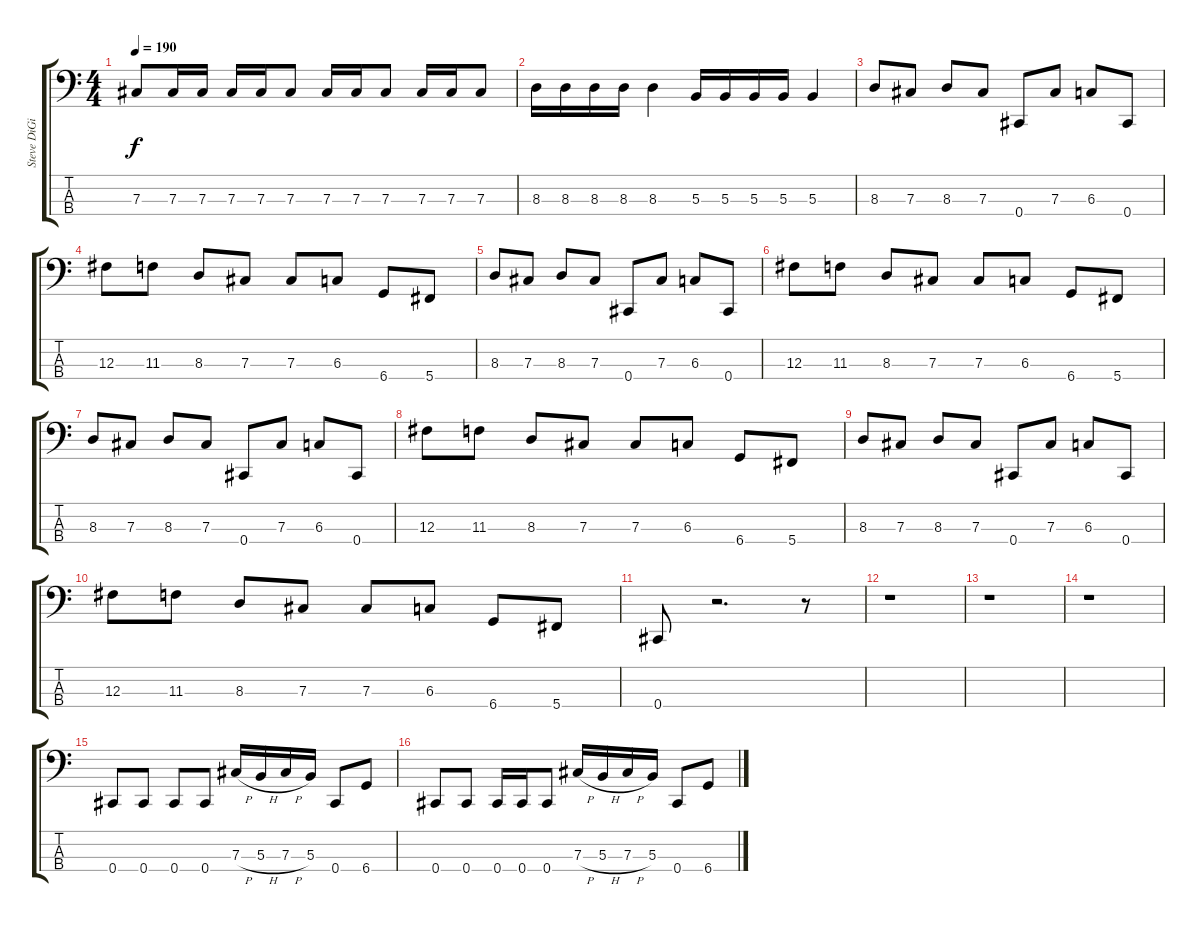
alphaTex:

\track ("Steve DiGiorgio" "Steve DiGi") {instrument electricbassfinger}
\staff {score tabs}
\tuning (E2 B1 Gb1 Db1) {hide}
\ts (4 4)
\tempo 190
\clef f4
\ks c
7.3.8{dy f} 7.3.16 7.3.16 7.3.16 7.3.16 7.3.8 7.3.16 7.3.16 7.3.8 7.3.16 7.3.16 7.3.8 |
8.3.16 8.3.16 8.3.16 8.3.16 8.3.4 5.3.16 5.3.16 5.3.16 5.3.16 5.3.4 |
8.3.8 7.3.8 8.3.8 7.3.8 0.4.8 7.3.8 6.3.8 0.4.8 |
12.3.8 11.3.8 8.3.8 7.3.8 7.3.8 6.3.8 6.4.8 5.4.8 |
8.3.8 7.3.8 8.3.8 7.3.8 0.4.8 7.3.8 6.3.8 0.4.8 |
12.3.8 11.3.8 8.3.8 7.3.8 7.3.8 6.3.8 6.4.8 5.4.8 |
8.3.8 7.3.8 8.3.8 7.3.8 0.4.8 7.3.8 6.3.8 0.4.8 |
12.3.8 11.3.8 8.3.8 7.3.8 7.3.8 6.3.8 6.4.8 5.4.8 |
8.3.8 7.3.8 8.3.8 7.3.8 0.4.8 7.3.8 6.3.8 0.4.8 |
12.3.8 11.3.8 8.3.8 7.3.8 7.3.8 6.3.8 6.4.8 5.4.8 |
0.4.8 r.2{d} r.8 |
r.1 |
r.1 |
r.1 |
0.4.8 0.4.8 0.4.8 0.4.8 7.3{h}.16 5.3{h}.16 7.3{h}.16 5.3.16 0.4.8 6.4.8 |
0.4.8 0.4.8 0.4.16 0.4.16 0.4.8 7.3{h}.16 5.3{h}.16 7.3{h}.16 5.3.16 0.4.8 6.4.8
